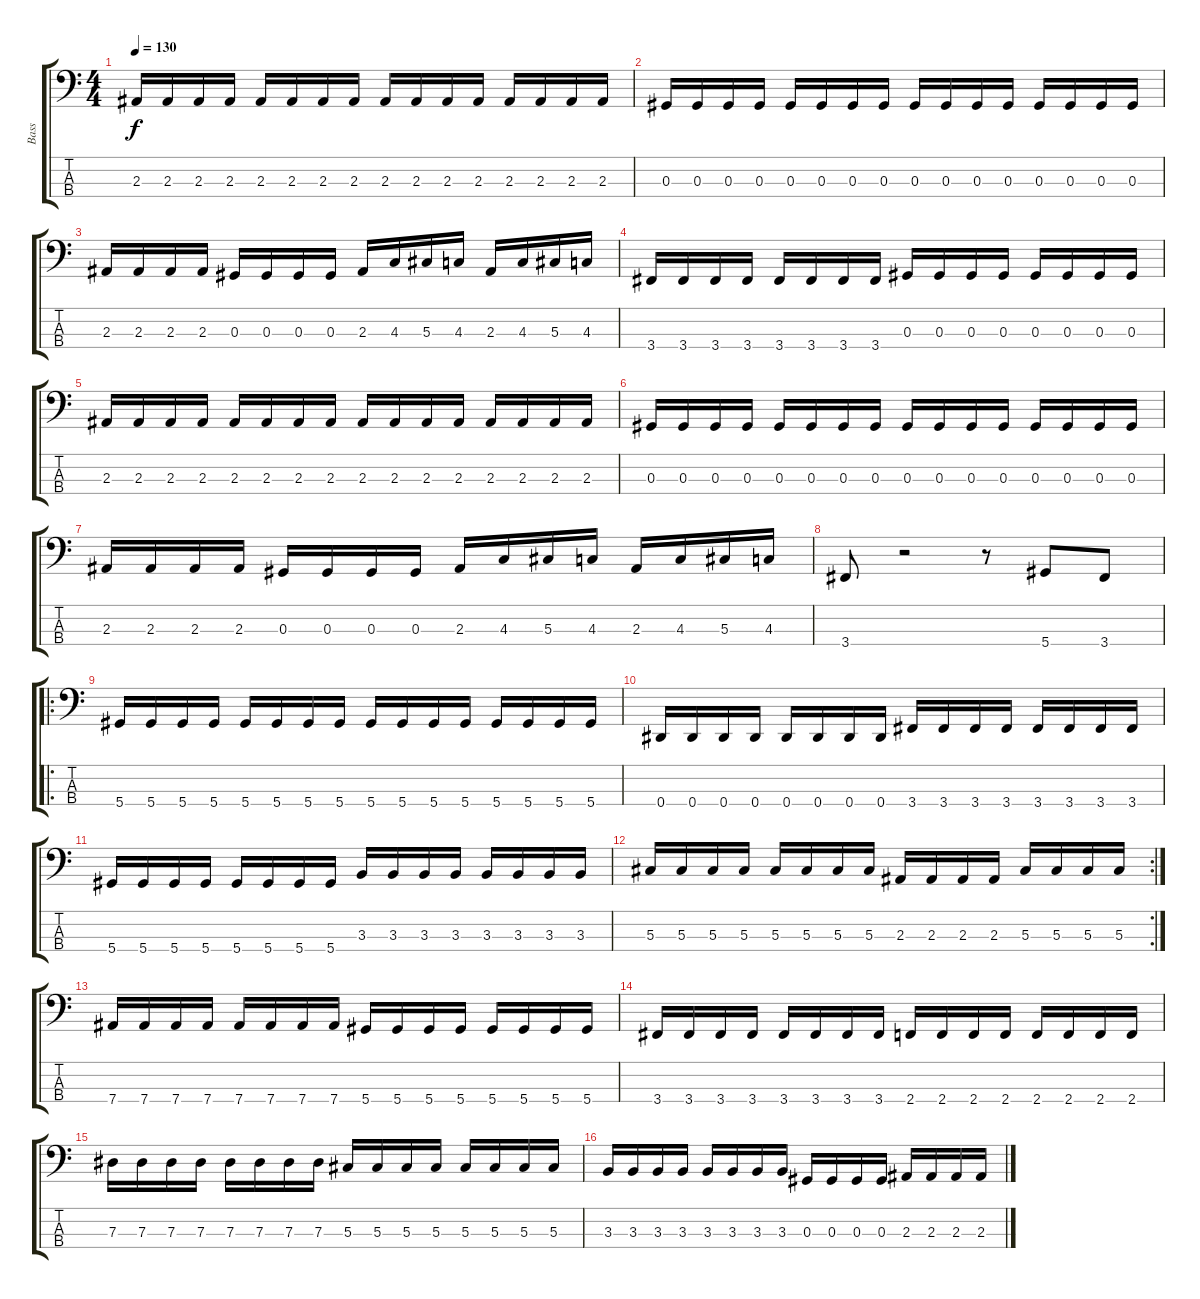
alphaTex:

\track ("Bass" "Bass") {instrument electricbassfinger}
\staff {score tabs}
\tuning (Gb2 Db2 Ab1 Eb1) {hide}
\ts (4 4)
\tempo 130
\clef f4
\ks c
2.3.16{dy f} 2.3.16 2.3.16 2.3.16 2.3.16 2.3.16 2.3.16 2.3.16 2.3.16 2.3.16 2.3.16 2.3.16 2.3.16 2.3.16 2.3.16 2.3.16 |
0.3.16 0.3.16 0.3.16 0.3.16 0.3.16 0.3.16 0.3.16 0.3.16 0.3.16 0.3.16 0.3.16 0.3.16 0.3.16 0.3.16 0.3.16 0.3.16 |
2.3.16 2.3.16 2.3.16 2.3.16 0.3.16 0.3.16 0.3.16 0.3.16 2.3.16 4.3.16 5.3.16 4.3.16 2.3.16 4.3.16 5.3.16 4.3.16 |
3.4.16 3.4.16 3.4.16 3.4.16 3.4.16 3.4.16 3.4.16 3.4.16 0.3.16 0.3.16 0.3.16 0.3.16 0.3.16 0.3.16 0.3.16 0.3.16 |
2.3.16 2.3.16 2.3.16 2.3.16 2.3.16 2.3.16 2.3.16 2.3.16 2.3.16 2.3.16 2.3.16 2.3.16 2.3.16 2.3.16 2.3.16 2.3.16 |
0.3.16 0.3.16 0.3.16 0.3.16 0.3.16 0.3.16 0.3.16 0.3.16 0.3.16 0.3.16 0.3.16 0.3.16 0.3.16 0.3.16 0.3.16 0.3.16 |
2.3.16 2.3.16 2.3.16 2.3.16 0.3.16 0.3.16 0.3.16 0.3.16 2.3.16 4.3.16 5.3.16 4.3.16 2.3.16 4.3.16 5.3.16 4.3.16 |
3.4.8 r.2 r.8 5.4.8 3.4.8 |
\ro
5.4.16 5.4.16 5.4.16 5.4.16 5.4.16 5.4.16 5.4.16 5.4.16 5.4.16 5.4.16 5.4.16 5.4.16 5.4.16 5.4.16 5.4.16 5.4.16 |
0.4.16 0.4.16 0.4.16 0.4.16 0.4.16 0.4.16 0.4.16 0.4.16 3.4.16 3.4.16 3.4.16 3.4.16 3.4.16 3.4.16 3.4.16 3.4.16 |
5.4.16 5.4.16 5.4.16 5.4.16 5.4.16 5.4.16 5.4.16 5.4.16 3.3.16 3.3.16 3.3.16 3.3.16 3.3.16 3.3.16 3.3.16 3.3.16 |
\rc 2
5.3.16 5.3.16 5.3.16 5.3.16 5.3.16 5.3.16 5.3.16 5.3.16 2.3.16 2.3.16 2.3.16 2.3.16 5.3.16 5.3.16 5.3.16 5.3.16 |
7.4.16 7.4.16 7.4.16 7.4.16 7.4.16 7.4.16 7.4.16 7.4.16 5.4.16 5.4.16 5.4.16 5.4.16 5.4.16 5.4.16 5.4.16 5.4.16 |
3.4.16 3.4.16 3.4.16 3.4.16 3.4.16 3.4.16 3.4.16 3.4.16 2.4.16 2.4.16 2.4.16 2.4.16 2.4.16 2.4.16 2.4.16 2.4.16 |
7.3.16 7.3.16 7.3.16 7.3.16 7.3.16 7.3.16 7.3.16 7.3.16 5.3.16 5.3.16 5.3.16 5.3.16 5.3.16 5.3.16 5.3.16 5.3.16 |
3.3.16 3.3.16 3.3.16 3.3.16 3.3.16 3.3.16 3.3.16 3.3.16 0.3.16 0.3.16 0.3.16 0.3.16 2.3.16 2.3.16 2.3.16 2.3.16
